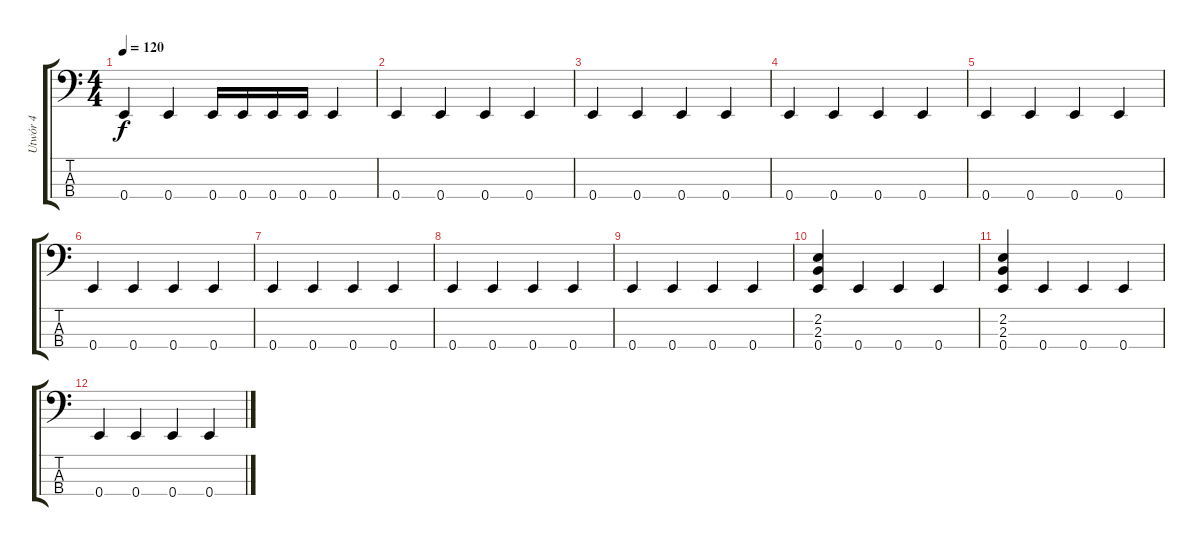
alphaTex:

\track ("Utwór 4" "Utwór 4") {instrument acousticbass}
\staff {score tabs}
\tuning (G2 D2 A1 E1) {hide}
\ts (4 4)
\tempo 120
\clef f4
\ks c
0.4.4{dy f instrument acousticbass} 0.4.4 0.4.16 0.4.16 0.4.16 0.4.16 0.4.4 |
0.4.4 0.4.4 0.4.4 0.4.4 |
0.4.4 0.4.4 0.4.4 0.4.4 |
0.4.4 0.4.4 0.4.4 0.4.4 |
0.4.4 0.4.4 0.4.4 0.4.4 |
0.4.4 0.4.4 0.4.4 0.4.4 |
0.4.4 0.4.4 0.4.4 0.4.4 |
0.4.4 0.4.4 0.4.4 0.4.4 |
0.4.4 0.4.4 0.4.4 0.4.4 |
(2.2 2.3 0.4).4 0.4.4 0.4.4 0.4.4 |
(2.2 2.3 0.4).4 0.4.4 0.4.4 0.4.4 |
0.4.4 0.4.4 0.4.4 0.4.4
